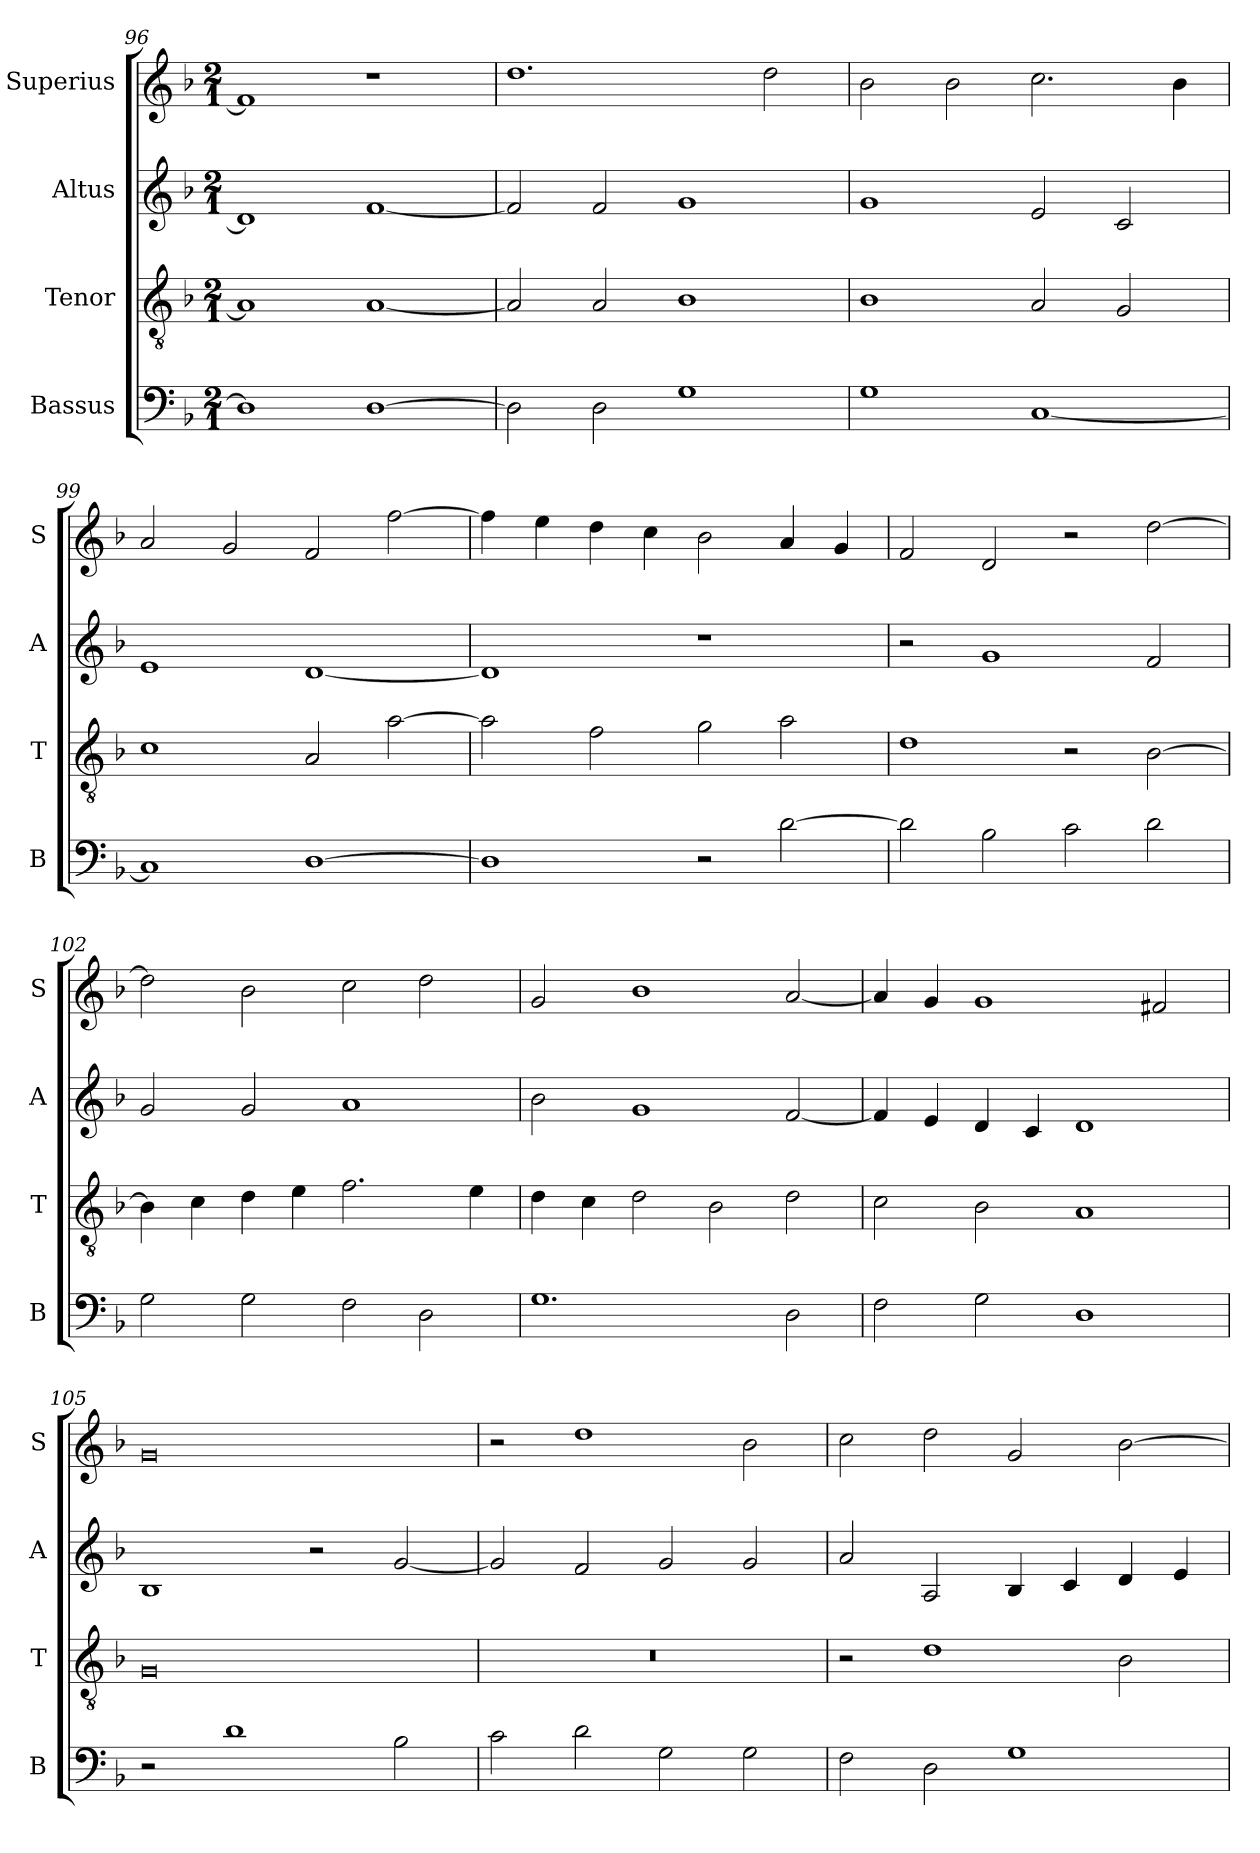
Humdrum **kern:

**kern	**kern	**kern	**kern
*part4	*part3	*part2	*part1
*staff4	*staff3	*staff2	*staff1
*I"Bassus	*I"Tenor	*I"Altus	*I"Superius
*I'B	*I'T	*I'A	*I'S
*clefF4	*clefGv2	*clefG2	*clefG2
*k[b-]	*k[b-]	*k[b-]	*k[b-]
*F:	*F:	*F:	*F:
*M2/1	*M2/1	*M2/1	*M2/1
=96	=96	=96	=96
1D]	1A]	1d]	1f]
[1D	[1A	[1f	1r
=97	=97	=97	=97
2D]	2A]	2f]	1.dd
2D	2A	2f	.
1G	1B-	1g	.
.	.	.	2dd
=98	=98	=98	=98
1G	1B-	1g	2b-
.	.	.	2b-
[1C	2A	2e	2.cc
.	2G	2c	.
.	.	.	4b-
=99	=99	=99	=99
1C]	1c	1e	2a
.	.	.	2g
[1D	2A	[1d	2f
.	[2a	.	[2ff
=100	=100	=100	=100
1D]	2a]	1d]	4ff]
.	.	.	4ee
.	2f	.	4dd
.	.	.	4cc
2r	2g	1r	2b-
[2d	2a	.	4a
.	.	.	4g
=101	=101	=101	=101
2d]	1d	2r	2f
2B-	.	1g	2d
2c	2r	.	2r
2d	[2B-	2f	[2dd
=102	=102	=102	=102
2G	4B-]	2g	2dd]
.	4c	.	.
2G	4d	2g	2b-
.	4e	.	.
2F	2.f	1a	2cc
2D	.	.	2dd
.	4e	.	.
=103	=103	=103	=103
1.G	4d	2b-	2g
.	4c	.	.
.	2d	1g	1b-
.	2B-	.	.
2D	2d	[2f	[2a
=104	=104	=104	=104
2F	2c	4f]	4a]
.	.	4e	4g
2G	2B-	4d	1g
.	.	4c	.
1D	1A	1d	.
.	.	.	2f#X
=105	=105	=105	=105
2r	0G	1B-	0g
1d	.	.	.
.	.	2r	.
2B-	.	[2g	.
=106	=106	=106	=106
2c	0r	2g]	2r
2d	.	2f	1dd
2G	.	2g	.
2G	.	2g	2b-
=107	=107	=107	=107
2F	2r	2a	2cc
2D	1d	2A	2dd
1G	.	4B-	2g
.	.	4c	.
.	2B-	4d	[2b-
.	.	4e	.
=	=	=	=
*-	*-	*-	*-
